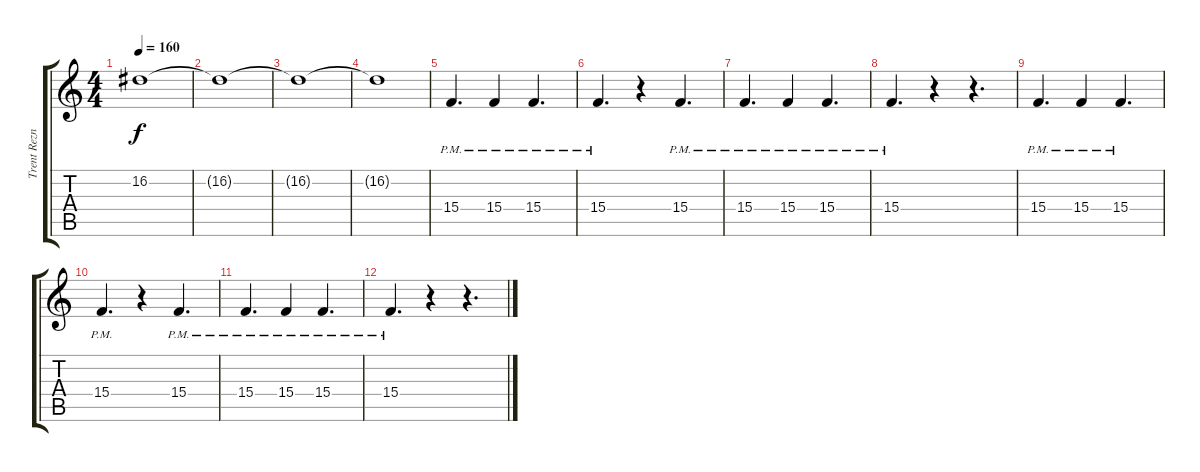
\track ("Trent Reznor" "Trent Rezn") {instrument lead1square}
\staff {score tabs}
\tuning (E4 B3 G3 D3 A2 D2) {hide}
\ts (4 4)
\tempo 160
\clef g2
\ks c
16.2.1{dy f} |
16.2{t}.1 |
16.2{t}.1 |
16.2{t}.1 |
15.4{pm}.4{d volume 8 instrument acousticguitarsteel} 15.4{pm}.4 15.4{pm}.4{d} |
15.4{pm}.4{d} r.4 15.4{pm}.4{d} |
15.4{pm}.4{d} 15.4{pm}.4 15.4{pm}.4{d} |
15.4{pm}.4{d} r.4 r.4{d} |
15.4{pm}.4{d} 15.4{pm}.4 15.4{pm}.4{d} |
15.4{pm}.4{d} r.4 15.4{pm}.4{d} |
15.4{pm}.4{d} 15.4{pm}.4 15.4{pm}.4{d} |
15.4{pm}.4{d} r.4 r.4{d}
